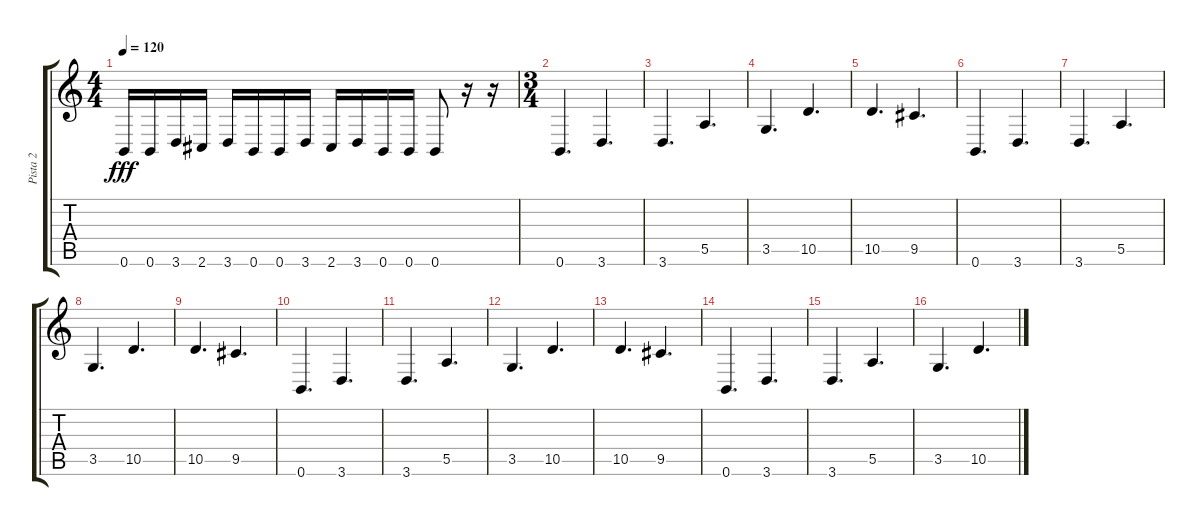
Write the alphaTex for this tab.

\track ("Pista 2" "Pista 2") {instrument electricbassfinger}
\staff {score tabs}
\tuning (B3 Gb3 D3 A2 E2 B1) {hide}
\ts (4 4)
\tempo 120
\clef g2
\ks c
0.6.16{dy fff} 0.6.16 3.6.16 2.6.16 3.6.16 0.6.16 0.6.16 3.6.16 2.6.16 3.6.16 0.6.16 0.6.16 0.6.8 r.16 r.16 |
\ts (3 4)
0.6.4{d} 3.6.4{d} |
3.6.4{d} 5.5.4{d} |
3.5.4{d} 10.5.4{d} |
10.5.4{d} 9.5.4{d} |
0.6.4{d} 3.6.4{d} |
3.6.4{d} 5.5.4{d} |
3.5.4{d} 10.5.4{d} |
10.5.4{d} 9.5.4{d} |
0.6.4{d} 3.6.4{d} |
3.6.4{d} 5.5.4{d} |
3.5.4{d} 10.5.4{d} |
10.5.4{d} 9.5.4{d} |
0.6.4{d} 3.6.4{d} |
3.6.4{d} 5.5.4{d} |
3.5.4{d} 10.5.4{d}
